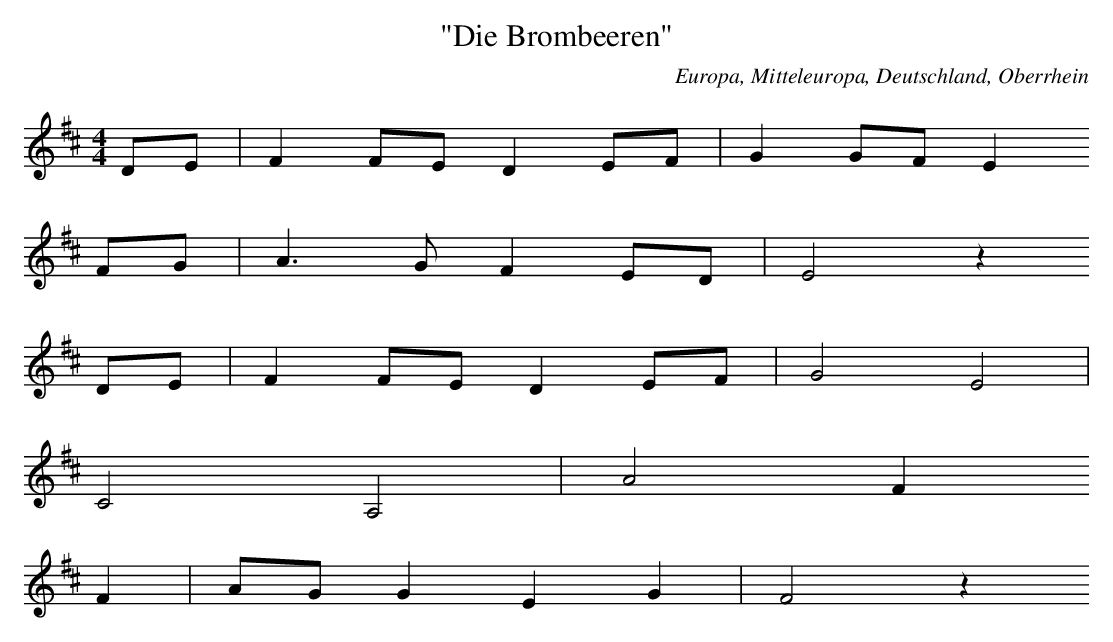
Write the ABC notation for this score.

X:1
T: "Die Brombeeren"
O: Europa, Mitteleuropa, Deutschland, Oberrhein
M: 4/4
L: 1/8
K: D
DE | F2FED2EF | G2GFE2
FG | A3GF2ED | E4z2
DE | F2FED2EF | G4E4 |
C4A,4 | A4F2
F2 | AGG2E2G2 | F4z2
